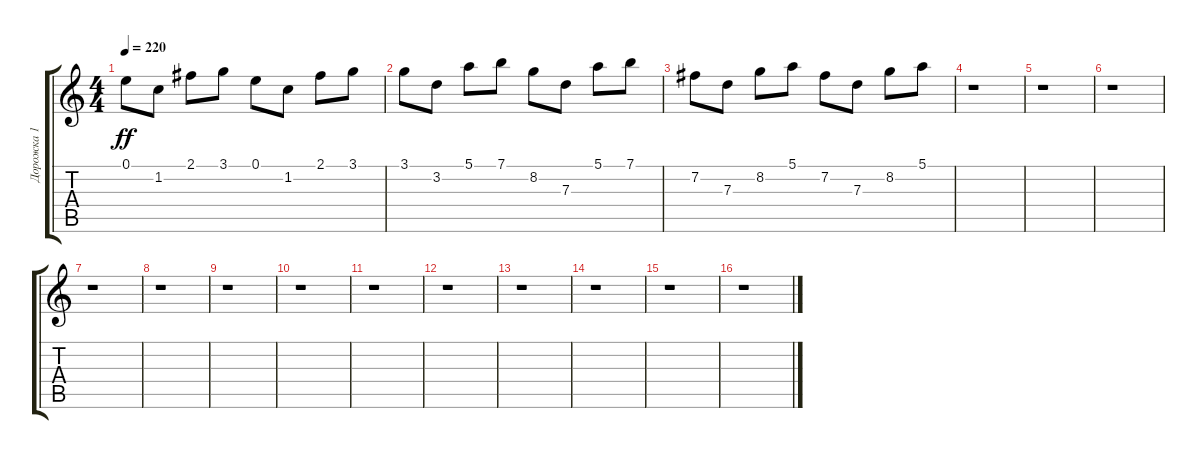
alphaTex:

\track ("Дорожка 1" "Дорожка 1") {instrument overdrivenguitar}
\staff {score tabs}
\tuning (E4 B3 G3 D3 A2 E2) {hide}
\ts (4 4)
\tempo 220
\clef g2
\ks c
0.1.8{dy ff} 1.2.8 2.1.8 3.1.8 0.1.8 1.2.8 2.1.8 3.1.8 |
3.1.8 3.2.8 5.1.8 7.1.8 8.2.8 7.3.8 5.1.8 7.1.8 |
7.2.8 7.3.8 8.2.8 5.1.8 7.2.8 7.3.8 8.2.8 5.1.8 |
r.1 |
r.1 |
r.1 |
r.1 |
r.1 |
r.1 |
r.1 |
r.1 |
r.1 |
r.1 |
r.1 |
r.1 |
r.1
